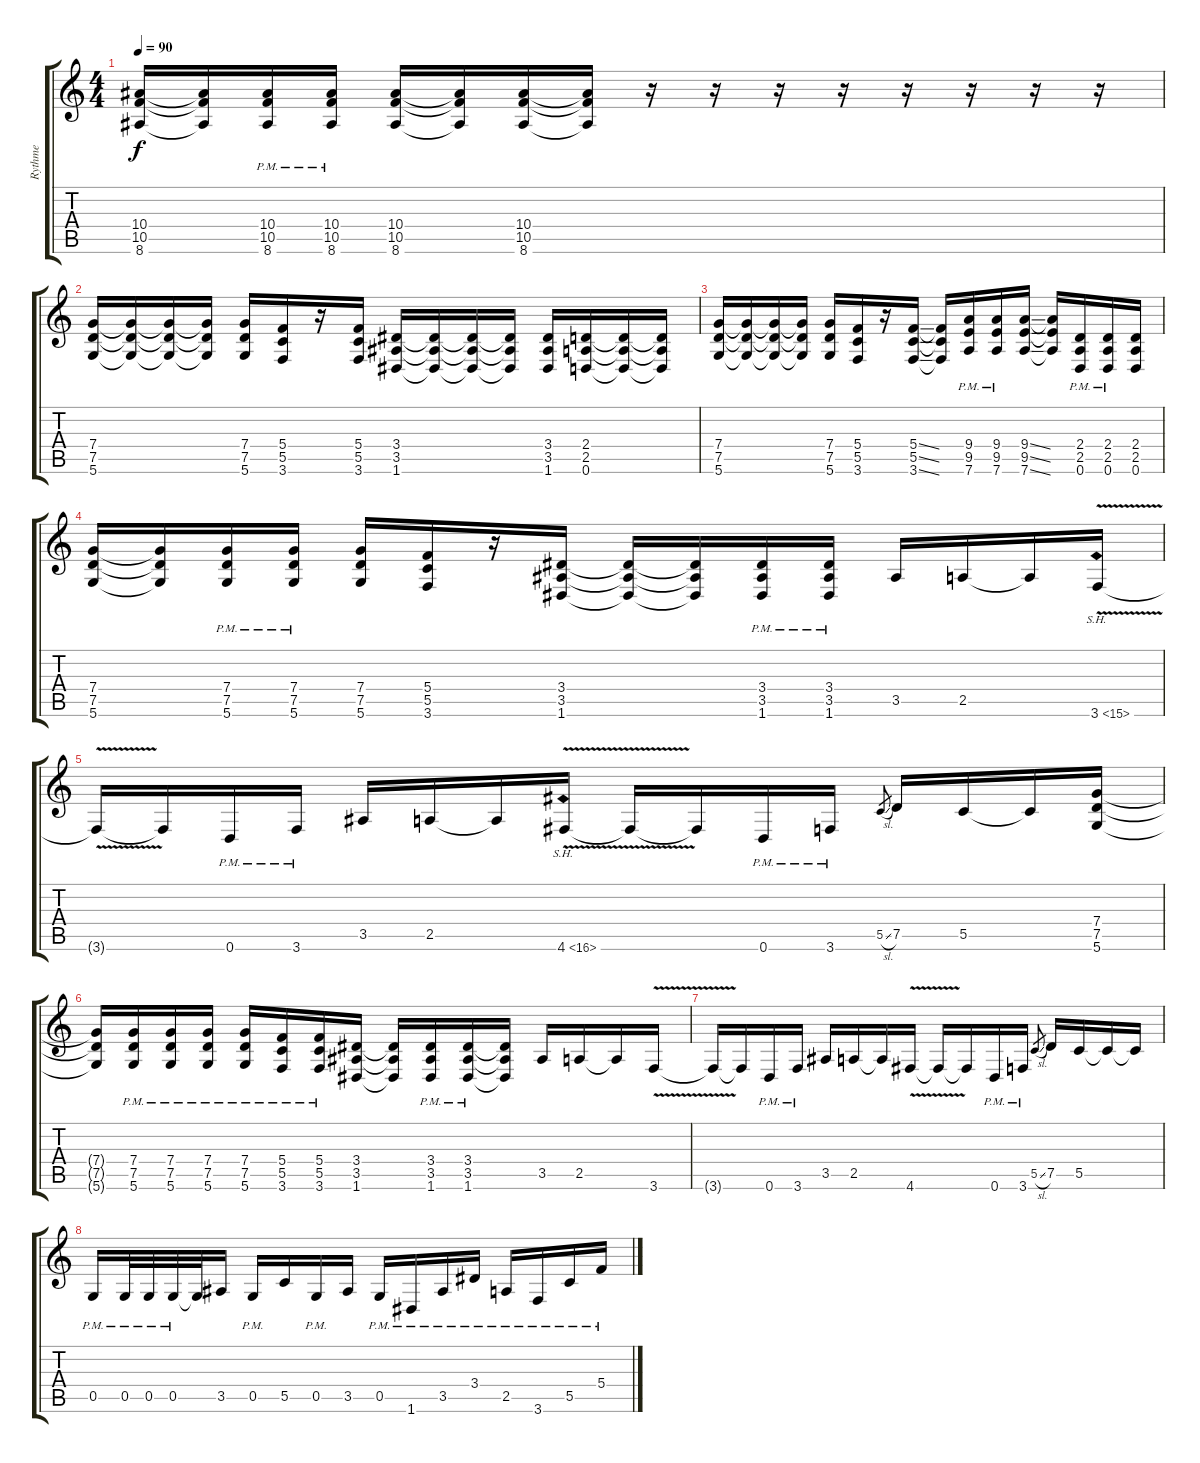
\track ("Rythme" "Rythme") {instrument distortionguitar}
\staff {score tabs}
\tuning (D4 A3 F3 C3 G2 D2) {hide}
\ts (4 4)
\tempo 90
\clef g2
\ks c
(10.4 10.5 8.6).16{dy f} (10.4{t} 10.5{t} 8.6{t}).16 (10.4{pm} 10.5{pm} 8.6{pm}).16 (10.4{pm} 10.5{pm} 8.6{pm}).16 (10.4 10.5 8.6).16 (10.4{t} 10.5{t} 8.6{t}).16 (10.4 10.5 8.6).16 (10.4{t} 10.5{t} 8.6{t}).16 r.16 r.16 r.16 r.16 r.16 r.16 r.16 r.16 |
(7.4 7.5 5.6).16 (7.4{t} 7.5{t} 5.6{t}).16 (7.4{t} 7.5{t} 5.6{t}).16 (7.4{t} 7.5{t} 5.6{t}).16 (7.4 7.5 5.6).16 (5.4 5.5 3.6).16 r.16 (5.4 5.5 3.6).16 (3.4 3.5 1.6).16 (3.4{t} 3.5{t} 1.6{t}).16 (3.4{t} 3.5{t} 1.6{t}).16 (3.4{t} 3.5{t} 1.6{t}).16 (3.4 3.5 1.6).16 (2.4 2.5 0.6).16 (2.4{t} 2.5{t} 0.6{t}).16 (2.4{t} 2.5{t} 0.6{t}).16 |
(7.4 7.5 5.6).16 (7.4{t} 7.5{t} 5.6{t}).16 (7.4{t} 7.5{t} 5.6{t}).16 (7.4{t} 7.5{t} 5.6{t}).16 (7.4 7.5 5.6).16 (5.4 5.5 3.6).16 r.16 (5.4{ss} 5.5{ss} 3.6{ss}).16 (5.4{t} 5.5{t} 3.6{t}).16 (9.4{pm} 9.5{pm} 7.6{pm}).16 (9.4{pm} 9.5{pm} 7.6{pm}).16 (9.4{ss} 9.5{ss} 7.6{ss}).16 (9.4{t} 9.5{t} 7.6{t}).16 (2.4{pm} 2.5{pm} 0.6{pm}).16 (2.4{pm} 2.5{pm} 0.6{pm}).16 (2.4 2.5 0.6).16 |
(7.4 7.5 5.6).16 (7.4{t} 7.5{t} 5.6{t}).16 (7.4{pm} 7.5{pm} 5.6{pm}).16 (7.4{pm} 7.5{pm} 5.6{pm}).16 (7.4 7.5 5.6).16 (5.4 5.5 3.6).16 r.16 (3.4 3.5 1.6).16 (3.4{t} 3.5{t} 1.6{t}).16 (3.4{t} 3.5{t} 1.6{t}).16 (3.4{pm} 3.5{pm} 1.6{pm}).16 (3.4{pm} 3.5{pm} 1.6{pm}).16 3.5.16 2.5.16 2.5{t}.16 3.6{sh 12 v}.16 |
3.6{t}.16 3.6{t}.16 0.6{pm}.16 3.6{pm}.16 3.5.16 2.5.16 2.5{t}.16 4.6{sh 12 v}.16 4.6{t}.16 4.6{t}.16 0.6{pm}.16 3.6{pm}.16 5.5{sl}.8{gr} 7.5.16 5.5.16 5.5{t}.16 (7.4 7.5 5.6).16 |
(7.4{t} 7.5{t} 5.6{t}).16 (7.4{pm} 7.5{pm} 5.6{pm}).16 (7.4{pm} 7.5{pm} 5.6{pm}).16 (7.4{pm} 7.5{pm} 5.6{pm}).16 (7.4{pm} 7.5{pm} 5.6{pm}).16 (5.4{pm} 5.5{pm} 3.6{pm}).16 (5.4{pm} 5.5{pm} 3.6{pm}).16 (3.4 3.5 1.6).16 (3.4{t} 3.5{t} 1.6{t}).16 (3.4{pm} 3.5{pm} 1.6{pm}).16 (3.4{pm} 3.5{pm} 1.6{pm}).16 (3.4{t} 3.5{t} 1.6{t}).16 3.5.16 2.5.16 2.5{t}.16 3.6{v}.16 |
3.6{t}.16 3.6{t}.16 0.6{pm}.16 3.6{pm}.16 3.5.16 2.5.16 2.5{t}.16 4.6{v}.16 4.6{t}.16 4.6{t}.16 0.6{pm}.16 3.6{pm}.16 5.5{sl}.8{gr} 7.5.16 5.5.16 5.5{t}.16 5.5{t}.16 |
0.5{pm}.16 0.5{pm}.32 0.5{pm}.32 0.5{pm}.32 0.5{t}.32 3.5.16 0.5{pm}.16 5.5.16 0.5{pm}.16 3.5.16 0.5{pm}.16 1.6{pm}.16 3.5{pm}.16 3.4{pm}.16 2.5{pm}.16 3.6{pm}.16 5.5{pm}.16 5.4{pm}.16
